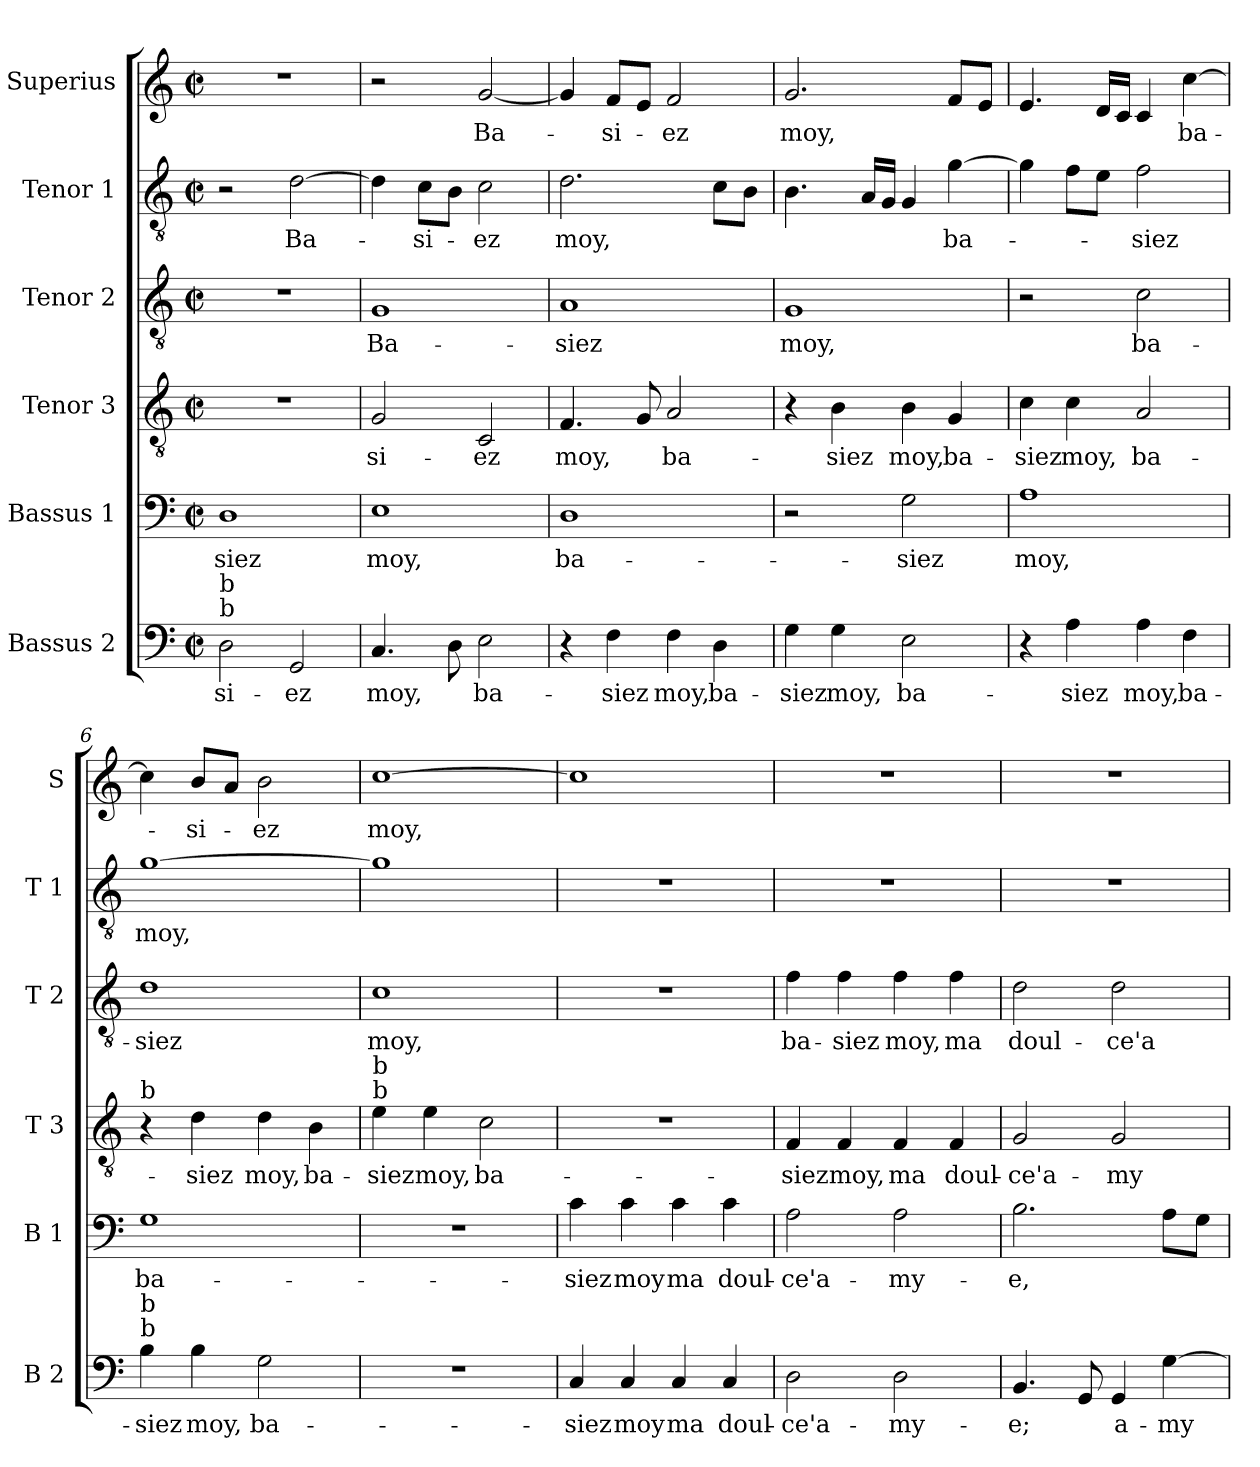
**kern	**text	**kern	**text	**kern	**text	**kern	**text	**kern	**text	**kern	**text
*part6	*part6	*part5	*part5	*part4	*part4	*part3	*part3	*part2	*part2	*part1	*part1
*staff6	*staff6	*staff5	*staff5	*staff4	*staff4	*staff3	*staff3	*staff2	*staff2	*staff1	*staff1
*I"Bassus 2	*	*I"Bassus 1	*	*I"Tenor 3	*	*I"Tenor 2	*	*I"Tenor 1	*	*I"Superius	*
*I'B 2	*	*I'B 1	*	*I'T 3	*	*I'T 2	*	*I'T 1	*	*I'S	*
*clefF4	*	*clefF4	*	*clefGv2	*	*clefGv2	*	*clefGv2	*	*clefG2	*
*k[]	*	*k[]	*	*k[]	*	*k[]	*	*k[]	*	*k[]	*
*M2/2	*	*M2/2	*	*M2/2	*	*M2/2	*	*M2/2	*	*M2/2	*
*met(c|)	*	*met(c|)	*	*met(c|)	*	*met(c|)	*	*met(c|)	*	*met(c|)	*
*MM120	*	*MM120	*	*MM120	*	*MM120	*	*MM120	*	*MM120	*
=1	=1	=1	=1	=1	=1	=1	=1	=1	=1	=1	=1
!LO:TX:a:t=b	!	!	!	!	!	!	!	!	!	!	!
!LO:TX:a:t=b	!	!	!	!	!	!	!	!	!	!	!
!	!LO:LY:b	!	!LO:LY:b	!	!	!	!	!	!	!	!
2D\	si-	1D	siez	1r	.	1r	.	2r	.	1r	.
!	!LO:LY:b	!	!	!	!	!	!	!	!LO:LY:b	!	!
2GG/	-ez	.	.	.	.	.	.	[2d\	Ba-	.	.
=2	=2	=2	=2	=2	=2	=2	=2	=2	=2	=2	=2
!	!LO:LY:b	!	!LO:LY:b	!	!LO:LY:b	!	!LO:LY:b	!	!	!	!
4.C/	moy,	1E	moy,	2G/	si-	1G	Ba-	4d\]	.	2r	.
!	!	!	!	!	!	!	!	!	!LO:LY:b	!	!
.	.	.	.	.	.	.	.	8c\L	-si-	.	.
8D\	.	.	.	.	.	.	.	8B\J	.	.	.
!	!LO:LY:b	!	!	!	!LO:LY:b	!	!	!	!LO:LY:b	!	!LO:LY:b
2E\	ba-	.	.	2C/	-ez	.	.	2c\	-ez	[2g/	Ba-
=3	=3	=3	=3	=3	=3	=3	=3	=3	=3	=3	=3
!	!	!	!LO:LY:b	!	!LO:LY:b	!	!LO:LY:b	!	!LO:LY:b	!	!
4r	.	1D	ba-	4.F/	moy,	1A	-siez	2.d\	moy,	4g/]	.
!	!LO:LY:b	!	!	!	!	!	!	!	!	!	!LO:LY:b
4F\	-siez	.	.	.	.	.	.	.	.	8f/L	-si-
.	.	.	.	8G/	.	.	.	.	.	8e/J	.
!	!LO:LY:b	!	!	!	!LO:LY:b	!	!	!	!	!	!LO:LY:b
4F\	moy,	.	.	2A/	ba-	.	.	.	.	2f/	-ez
!	!LO:LY:b	!	!	!	!	!	!	!	!	!	!
4D\	ba-	.	.	.	.	.	.	8c\L	.	.	.
.	.	.	.	.	.	.	.	8B\J	.	.	.
=4	=4	=4	=4	=4	=4	=4	=4	=4	=4	=4	=4
!	!LO:LY:b	!	!	!	!	!	!LO:LY:b	!	!	!	!LO:LY:b
4G\	-siez	2r	.	4r	.	1G	moy,	4.B\	.	2.g/	moy,
!	!LO:LY:b	!	!	!	!LO:LY:b	!	!	!	!	!	!
4G\	moy,	.	.	4B\	-siez	.	.	.	.	.	.
.	.	.	.	.	.	.	.	16A/LL	.	.	.
.	.	.	.	.	.	.	.	16G/JJ	.	.	.
!	!LO:LY:b	!	!LO:LY:b	!	!LO:LY:b	!	!	!	!	!	!
2E\	ba-	2G\	-siez	4B\	moy,	.	.	4G/	.	.	.
!	!	!	!	!	!LO:LY:b	!	!	!	!LO:LY:b	!	!
.	.	.	.	4G/	ba-	.	.	[4g\	ba-	8f/L	.
.	.	.	.	.	.	.	.	.	.	8e/J	.
=5	=5	=5	=5	=5	=5	=5	=5	=5	=5	=5	=5
!	!	!	!LO:LY:b	!	!LO:LY:b	!	!	!	!	!	!
4r	.	1A	moy,	4c\	-siez	2r	.	4g\]	.	4.e/	.
!	!LO:LY:b	!	!	!	!LO:LY:b	!	!	!	!	!	!
4A\	-siez	.	.	4c\	moy,	.	.	8f\L	.	.	.
.	.	.	.	.	.	.	.	8e\J	.	16d/LL	.
.	.	.	.	.	.	.	.	.	.	16c/JJ	.
!	!LO:LY:b	!	!	!	!LO:LY:b	!	!LO:LY:b	!	!LO:LY:b	!	!
4A\	moy,	.	.	2A/	ba-	2c\	ba-	2f\	-siez	4c/	.
!	!LO:LY:b	!	!	!	!	!	!	!	!	!	!LO:LY:b
4F\	ba-	.	.	.	.	.	.	.	.	[4cc\	ba-
!!LO:PB:g=z
=6	=6	=6	=6	=6	=6	=6	=6	=6	=6	=6	=6
!	!	!	!	!LO:TX:a:t=b	!	!	!	!	!	!	!
!LO:TX:a:t=b	!	!	!	!	!	!	!	!	!	!	!
!LO:TX:a:t=b	!	!	!	!	!	!	!	!	!	!	!
!	!LO:LY:b	!	!LO:LY:b	!	!	!	!LO:LY:b	!	!LO:LY:b	!	!
4B\	-siez	1G	ba-	4r	.	1d	-siez	[1g	moy,	4cc\]	.
!	!LO:LY:b	!	!	!	!LO:LY:b	!	!	!	!	!	!LO:LY:b
4B\	moy,	.	.	4d\	-siez	.	.	.	.	8b/L	-si-
.	.	.	.	.	.	.	.	.	.	8a/J	.
!	!LO:LY:b	!	!	!	!LO:LY:b	!	!	!	!	!	!LO:LY:b
2G\	ba-	.	.	4d\	moy,	.	.	.	.	2b\	-ez
!	!	!	!	!	!LO:LY:b	!	!	!	!	!	!
.	.	.	.	4B\	ba-	.	.	.	.	.	.
=7	=7	=7	=7	=7	=7	=7	=7	=7	=7	=7	=7
!	!	!	!	!LO:TX:a:t=b	!	!	!	!	!	!	!
!	!	!	!	!LO:TX:a:t=b	!	!	!	!	!	!	!
!	!	!	!	!	!LO:LY:b	!	!LO:LY:b	!	!	!	!LO:LY:b
1r	.	1r	.	4e\	-siez	1c	moy,	1g]	.	[1cc	moy,
!	!	!	!	!	!LO:LY:b	!	!	!	!	!	!
.	.	.	.	4e\	moy,	.	.	.	.	.	.
!	!	!	!	!	!LO:LY:b	!	!	!	!	!	!
.	.	.	.	2c\	ba-	.	.	.	.	.	.
=8	=8	=8	=8	=8	=8	=8	=8	=8	=8	=8	=8
!	!LO:LY:b	!	!LO:LY:b	!	!	!	!	!	!	!	!
4C/	-siez	4c\	-siez	1r	.	1r	.	1r	.	1cc]	.
!	!LO:LY:b	!	!LO:LY:b	!	!	!	!	!	!	!	!
4C/	moy	4c\	moy	.	.	.	.	.	.	.	.
!	!LO:LY:b	!	!LO:LY:b	!	!	!	!	!	!	!	!
4C/	ma	4c\	ma	.	.	.	.	.	.	.	.
!	!LO:LY:b	!	!LO:LY:b	!	!	!	!	!	!	!	!
4C/	doul-	4c\	doul-	.	.	.	.	.	.	.	.
=9	=9	=9	=9	=9	=9	=9	=9	=9	=9	=9	=9
!	!LO:LY:b	!	!LO:LY:b	!	!LO:LY:b	!	!LO:LY:b	!	!	!	!
2D\	-ce'a-	2A\	-ce'a-	4F/	-siez	4f\	ba-	1r	.	1r	.
!	!	!	!	!	!LO:LY:b	!	!LO:LY:b	!	!	!	!
.	.	.	.	4F/	moy,	4f\	-siez	.	.	.	.
!	!LO:LY:b	!	!LO:LY:b	!	!LO:LY:b	!	!LO:LY:b	!	!	!	!
2D\	-my-	2A\	-my-	4F/	ma	4f\	moy,	.	.	.	.
!	!	!	!	!	!LO:LY:b	!	!LO:LY:b	!	!	!	!
.	.	.	.	4F/	doul-	4f\	ma	.	.	.	.
=10	=10	=10	=10	=10	=10	=10	=10	=10	=10	=10	=10
!	!LO:LY:b	!	!LO:LY:b	!	!LO:LY:b	!	!LO:LY:b	!	!	!	!
4.BB/	-e;	2.B\	-e,	2G/	-ce'a-	2d\	doul-	1r	.	1r	.
8GG/	.	.	.	.	.	.	.	.	.	.	.
!	!LO:LY:b	!	!	!	!LO:LY:b	!	!LO:LY:b	!	!	!	!
4GG/	a-	.	.	2G/	-my-	2d\	-ce'a-	.	.	.	.
!	!LO:LY:b	!	!	!	!	!	!	!	!	!	!
[4G\	-my-	8A\L	.	.	.	.	.	.	.	.	.
.	.	8G\J	.	.	.	.	.	.	.	.	.
=	=	=	=	=	=	=	=	=	=	=	=
*-	*-	*-	*-	*-	*-	*-	*-	*-	*-	*-	*-
